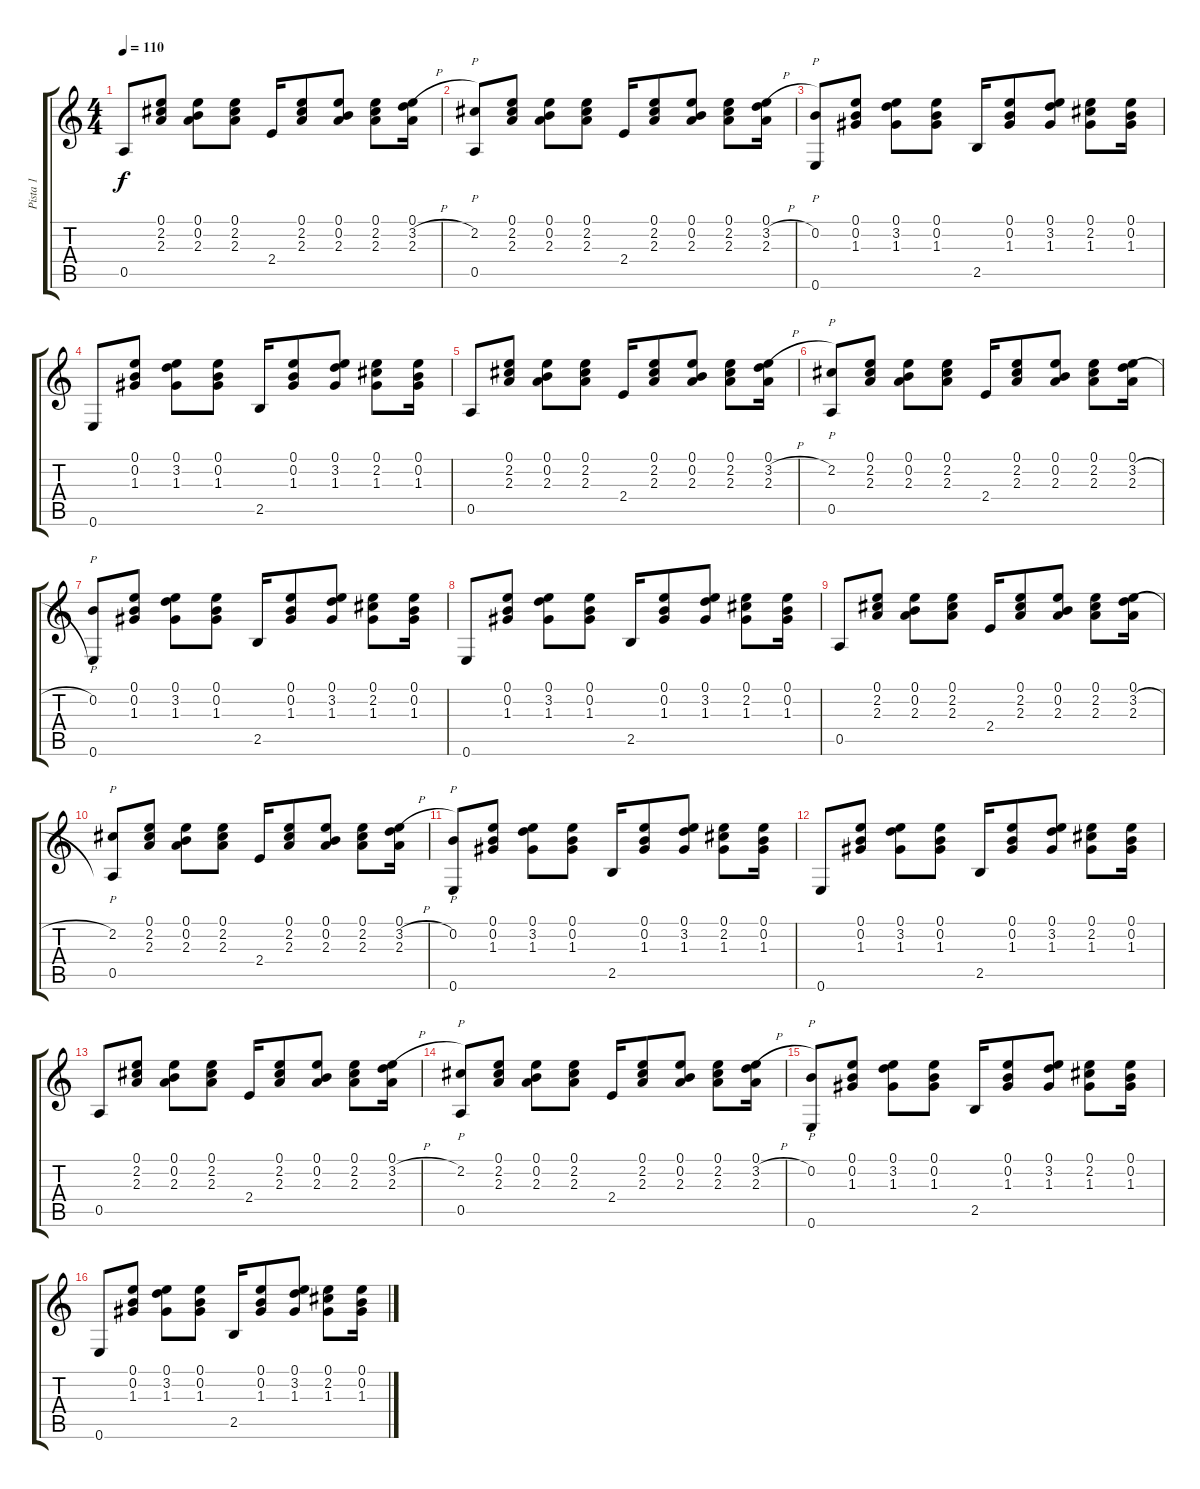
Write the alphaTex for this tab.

\track ("Pista 1" "Pista 1") {instrument acousticguitarsteel}
\staff {score tabs}
\tuning (E4 B3 G3 D3 A2 E2) {hide}
\ts (4 4)
\tempo 110
\clef g2
\ks c
0.5.8{dy f} (0.1 2.2 2.3).8 (0.1 0.2 2.3).8 (0.1 2.2 2.3).8 2.4.16 (0.1 2.2 2.3).8 (0.1 0.2 2.3).8 (0.1 2.2 2.3).8 (0.1 3.2{h} 2.3).16 |
(2.2 0.5).8{p} (0.1 2.2 2.3).8 (0.1 0.2 2.3).8 (0.1 2.2 2.3).8 2.4.16 (0.1 2.2 2.3).8 (0.1 0.2 2.3).8 (0.1 2.2 2.3).8 (0.1 3.2{h} 2.3).16 |
(0.2 0.6).8{p} (0.1 0.2 1.3).8 (0.1 3.2 1.3).8 (0.1 0.2 1.3).8 2.5.16 (0.1 0.2 1.3).8 (0.1 3.2 1.3).8 (0.1 2.2 1.3).8 (0.1 0.2 1.3).16 |
0.6.8 (0.1 0.2 1.3).8 (0.1 3.2 1.3).8 (0.1 0.2 1.3).8 2.5.16 (0.1 0.2 1.3).8 (0.1 3.2 1.3).8 (0.1 2.2 1.3).8 (0.1 0.2 1.3).16 |
0.5.8 (0.1 2.2 2.3).8 (0.1 0.2 2.3).8 (0.1 2.2 2.3).8 2.4.16 (0.1 2.2 2.3).8 (0.1 0.2 2.3).8 (0.1 2.2 2.3).8 (0.1 3.2{h} 2.3).16 |
(2.2 0.5).8{p} (0.1 2.2 2.3).8 (0.1 0.2 2.3).8 (0.1 2.2 2.3).8 2.4.16 (0.1 2.2 2.3).8 (0.1 0.2 2.3).8 (0.1 2.2 2.3).8 (0.1 3.2{h} 2.3).16 |
(0.2 0.6).8{p} (0.1 0.2 1.3).8 (0.1 3.2 1.3).8 (0.1 0.2 1.3).8 2.5.16 (0.1 0.2 1.3).8 (0.1 3.2 1.3).8 (0.1 2.2 1.3).8 (0.1 0.2 1.3).16 |
0.6.8 (0.1 0.2 1.3).8 (0.1 3.2 1.3).8 (0.1 0.2 1.3).8 2.5.16 (0.1 0.2 1.3).8 (0.1 3.2 1.3).8 (0.1 2.2 1.3).8 (0.1 0.2 1.3).16 |
0.5.8 (0.1 2.2 2.3).8 (0.1 0.2 2.3).8 (0.1 2.2 2.3).8 2.4.16 (0.1 2.2 2.3).8 (0.1 0.2 2.3).8 (0.1 2.2 2.3).8 (0.1 3.2{h} 2.3).16 |
(2.2 0.5).8{p} (0.1 2.2 2.3).8 (0.1 0.2 2.3).8 (0.1 2.2 2.3).8 2.4.16 (0.1 2.2 2.3).8 (0.1 0.2 2.3).8 (0.1 2.2 2.3).8 (0.1 3.2{h} 2.3).16 |
(0.2 0.6).8{p} (0.1 0.2 1.3).8 (0.1 3.2 1.3).8 (0.1 0.2 1.3).8 2.5.16 (0.1 0.2 1.3).8 (0.1 3.2 1.3).8 (0.1 2.2 1.3).8 (0.1 0.2 1.3).16 |
0.6.8 (0.1 0.2 1.3).8 (0.1 3.2 1.3).8 (0.1 0.2 1.3).8 2.5.16 (0.1 0.2 1.3).8 (0.1 3.2 1.3).8 (0.1 2.2 1.3).8 (0.1 0.2 1.3).16 |
0.5.8 (0.1 2.2 2.3).8 (0.1 0.2 2.3).8 (0.1 2.2 2.3).8 2.4.16 (0.1 2.2 2.3).8 (0.1 0.2 2.3).8 (0.1 2.2 2.3).8 (0.1 3.2{h} 2.3).16 |
(2.2 0.5).8{p} (0.1 2.2 2.3).8 (0.1 0.2 2.3).8 (0.1 2.2 2.3).8 2.4.16 (0.1 2.2 2.3).8 (0.1 0.2 2.3).8 (0.1 2.2 2.3).8 (0.1 3.2{h} 2.3).16 |
(0.2 0.6).8{p} (0.1 0.2 1.3).8 (0.1 3.2 1.3).8 (0.1 0.2 1.3).8 2.5.16 (0.1 0.2 1.3).8 (0.1 3.2 1.3).8 (0.1 2.2 1.3).8 (0.1 0.2 1.3).16 |
0.6.8 (0.1 0.2 1.3).8 (0.1 3.2 1.3).8 (0.1 0.2 1.3).8 2.5.16 (0.1 0.2 1.3).8 (0.1 3.2 1.3).8 (0.1 2.2 1.3).8 (0.1 0.2 1.3).16
